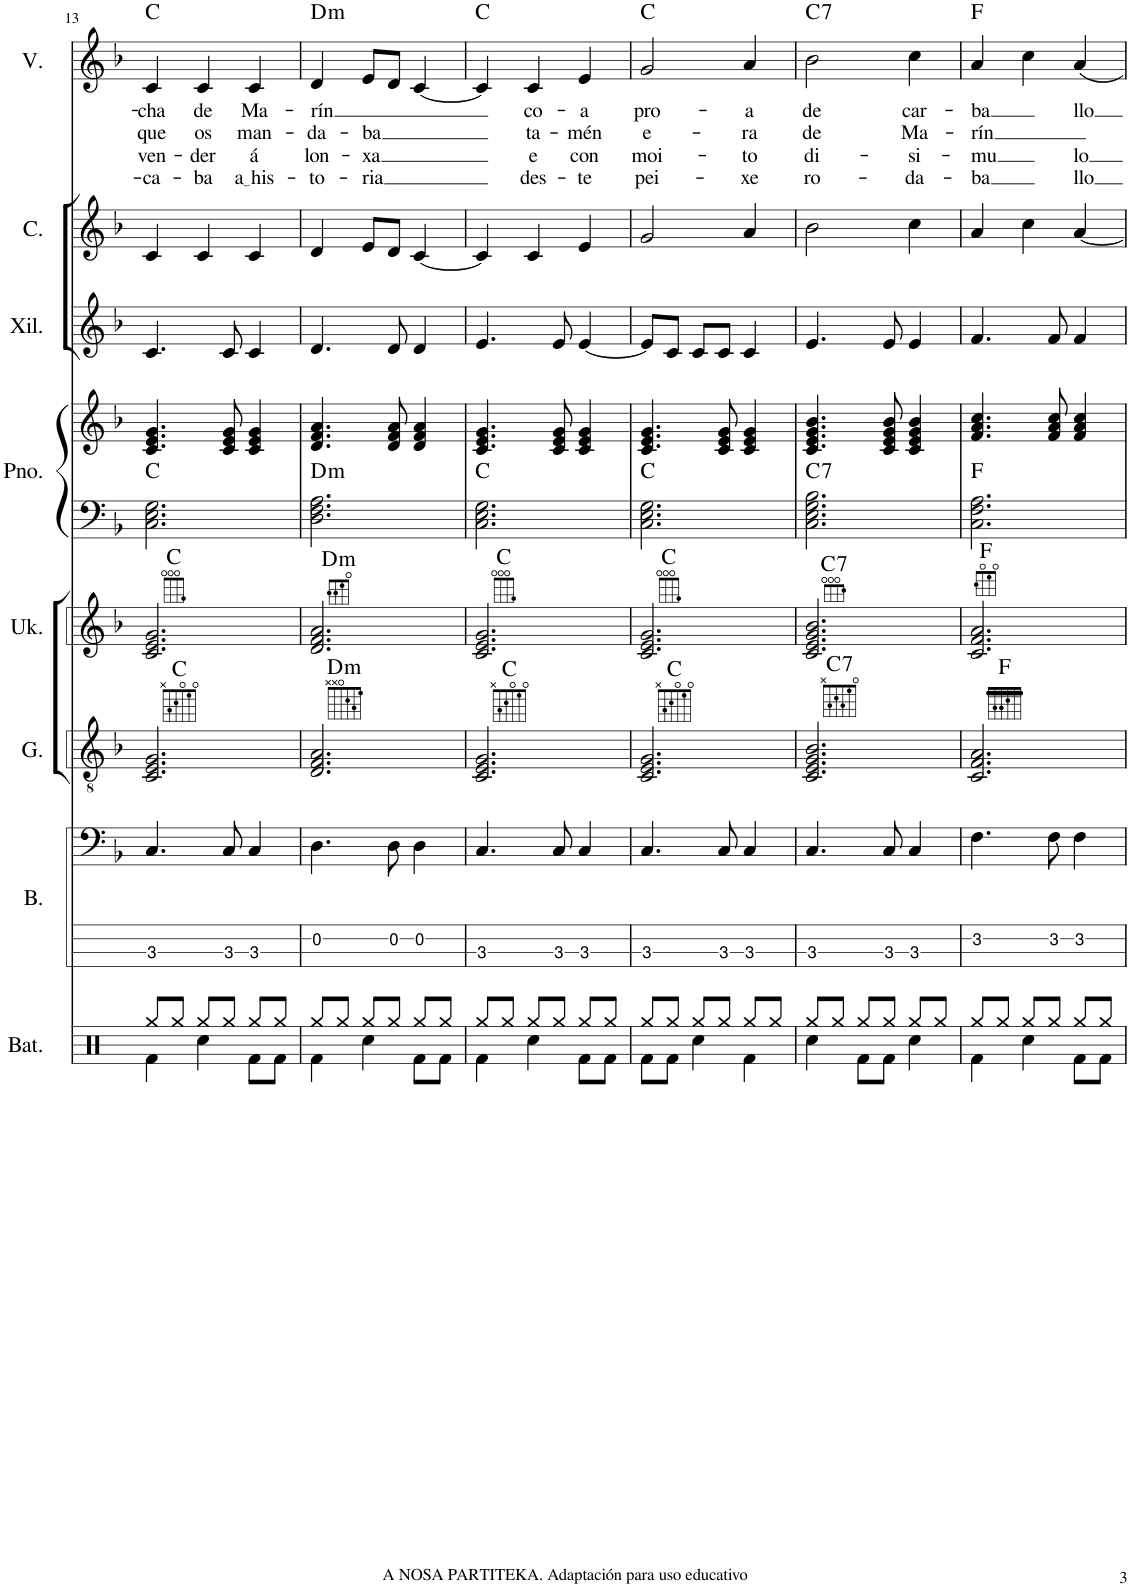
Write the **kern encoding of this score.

**kern	**kern	**kern	**kern	**harte	**kern	**harte	**kern	**kern	**harte	**kern	**kern	**kern	**text	**text	**text	**text	**harte
*part8	*part7	*part7	*part6	*part6	*part5	*part5	*part4	*part4	*part4	*part3	*part2	*part1	*part1	*part1	*part1	*part1	*part1
*staff10	*staff9	*staff8	*staff7	*	*staff6	*	*staff5	*staff4	*	*staff3	*staff2	*staff1	*staff1	*staff1	*staff1	*staff1	*
*I"Batería	*I"Baixo	*	*I"Guitarra	*	*I"Ukelele	*	*I"Piano	*	*	*I"Xilófono	*I"Carillón	*I"Voz	*	*	*	*	*
*I'Bat.	*I'B.	*	*I'G.	*	*I'Uk.	*	*I'Pno.	*	*	*I'Xil.	*I'C.	*I'V.	*	*	*	*	*
!!LO:PB:g=z
*clefX	*	*clefF4	*clefGv2	*	*clefG2	*	*clefF4	*clefG2	*	*clefG2	*clefG2	*clefG2	*	*	*	*	*
*	*Trd7c12	*Trd7c12	*	*	*	*	*	*	*	*Trd-7c-12	*Trd-14c-24	*	*	*	*	*	*
*k[]	*k[b-]	*k[b-]	*k[b-]	*	*k[b-]	*	*k[b-]	*k[b-]	*	*k[b-]	*k[b-]	*k[b-]	*	*	*	*	*
*M3/4	*M3/4	*M3/4	*M3/4	*	*M3/4	*	*M3/4	*M3/4	*	*M3/4	*M3/4	*M3/4	*	*	*	*	*
=13	=13	=13	=13	=13	=13	=13	=13	=13	=13	=13	=13	=13	=13	=13	=13	=13	=13
*^	*	*	*	*	*	*	*	*	*	*	*	*	*	*	*	*	*
!	!	!	!	!	!	!	!	!	!	!	!	!	!	!LO:LY:b	!LO:LY:b	!LO:LY:b	!LO:LY:b	!
8Rgg/L	4Rf\	4.C	4.C/	2.C/ 2.E/ 2.G/	C:maj	2.c/ 2.e/ 2.g/	C:maj	2.C\ 2.E\ 2.G\	4.c/ 4.e/ 4.g/	C:maj	4.c/	4c/	4c/	-cha	que	ven-	-ca-	C:maj
8Rgg/J	.	.	.	.	.	.	.	.	.	.	.	.	.	.	.	.	.	.
!	!	!	!	!	!	!	!	!	!	!	!	!	!	!LO:LY:b	!LO:LY:b	!LO:LY:b	!LO:LY:b	!
8Rgg/L	4Rcc\	.	.	.	.	.	.	.	.	.	.	4c/	4c/	de	os	-der	-ba	.
8Rgg/J	.	8C	8C/	.	.	.	.	.	8c/ 8e/ 8g/	.	8c/	.	.	.	.	.	.	.
!	!	!	!	!	!	!	!	!	!	!	!	!	!	!LO:LY:b	!LO:LY:b	!LO:LY:b	!LO:LY:b	!
8Rgg/L	8Rf\L	4C	4C/	.	.	.	.	.	4c/ 4e/ 4g/	.	4c/	4c/	4c/	Ma-	man-	á	a his	.
8Rgg/J	8Rf\J	.	.	.	.	.	.	.	.	.	.	.	.	.	.	.	.	.
=14	=14	=14	=14	=14	=14	=14	=14	=14	=14	=14	=14	=14	=14	=14	=14	=14	=14	=14
!	!	!	!	!	!LO:H:kt=m	!	!LO:H:kt=m	!	!	!LO:H:kt=m	!	!	!	!LO:LY:b	!LO:LY:b	!LO:LY:b	!LO:LY:b	!LO:H:kt=m
8Rgg/L	4Rf\	4.D	4.D\	2.D/ 2.F/ 2.A/	D:min	2.d/ 2.f/ 2.a/	D:min	2.D\ 2.F\ 2.A\	4.d/ 4.f/ 4.a/	D:min	4.d/	4d/	4d/	-rín	-da-	lon-	-to-	D:min
8Rgg/J	.	.	.	.	.	.	.	.	.	.	.	.	.	.	.	.	.	.
!	!	!	!	!	!	!	!	!	!	!	!	!	!	!	!LO:LY:b	!LO:LY:b	!LO:LY:b	!
8Rgg/L	4Rcc\	.	.	.	.	.	.	.	.	.	.	8e/L	8e/L	.	-ba	-xa	-ria	.
8Rgg/J	.	8D	8D\	.	.	.	.	.	8d/ 8f/ 8a/	.	8d/	8d/J	8d/J	.	.	.	.	.
8Rgg/L	8Rf\L	4D	4D\	.	.	.	.	.	4d/ 4f/ 4a/	.	4d/	[4c/	[4c/	.	.	.	.	.
8Rgg/J	8Rf\J	.	.	.	.	.	.	.	.	.	.	.	.	.	.	.	.	.
=15	=15	=15	=15	=15	=15	=15	=15	=15	=15	=15	=15	=15	=15	=15	=15	=15	=15	=15
8Rgg/L	4Rf\	4.C	4.C/	2.C/ 2.E/ 2.G/	C:maj	2.c/ 2.e/ 2.g/	C:maj	2.C\ 2.E\ 2.G\	4.c/ 4.e/ 4.g/	C:maj	4.e/	4c/]	4c/]	.	.	.	.	C:maj
8Rgg/J	.	.	.	.	.	.	.	.	.	.	.	.	.	.	.	.	.	.
!	!	!	!	!	!	!	!	!	!	!	!	!	!	!LO:LY:b	!LO:LY:b	!LO:LY:b	!LO:LY:b	!
8Rgg/L	4Rcc\	.	.	.	.	.	.	.	.	.	.	4c/	4c/	co-	ta-	e	-des-	.
8Rgg/J	.	8C	8C/	.	.	.	.	.	8c/ 8e/ 8g/	.	8e/	.	.	.	.	.	.	.
!	!	!	!	!	!	!	!	!	!	!	!	!	!	!LO:LY:b	!LO:LY:b	!LO:LY:b	!LO:LY:b	!
8Rgg/L	8Rf\L	4C	4C/	.	.	.	.	.	4c/ 4e/ 4g/	.	[4e/	4e/	4e/	-a	-mén	con	-te	.
8Rgg/J	8Rf\J	.	.	.	.	.	.	.	.	.	.	.	.	.	.	.	.	.
=16	=16	=16	=16	=16	=16	=16	=16	=16	=16	=16	=16	=16	=16	=16	=16	=16	=16	=16
!	!	!	!	!	!	!	!	!	!	!	!	!	!	!LO:LY:b	!LO:LY:b	!LO:LY:b	!LO:LY:b	!
8Rgg/L	8Rf\L	4.C	4.C/	2.C/ 2.E/ 2.G/	C:maj	2.c/ 2.e/ 2.g/	C:maj	2.C\ 2.E\ 2.G\	4.c/ 4.e/ 4.g/	C:maj	8e/L]	2g/	2g/	pro-	e-	moi-	pei-	C:maj
8Rgg/J	8Rf\J	.	.	.	.	.	.	.	.	.	8c/J	.	.	.	.	.	.	.
8Rgg/L	4Rcc\	.	.	.	.	.	.	.	.	.	8c/L	.	.	.	.	.	.	.
8Rgg/J	.	8C	8C/	.	.	.	.	.	8c/ 8e/ 8g/	.	8c/J	.	.	.	.	.	.	.
!	!	!	!	!	!	!	!	!	!	!	!	!	!	!LO:LY:b	!LO:LY:b	!LO:LY:b	!LO:LY:b	!
8Rgg/L	4Rf\	4C	4C/	.	.	.	.	.	4c/ 4e/ 4g/	.	4c/	4a/	4a/	-a	-ra	-to	-xe	.
8Rgg/J	.	.	.	.	.	.	.	.	.	.	.	.	.	.	.	.	.	.
=17	=17	=17	=17	=17	=17	=17	=17	=17	=17	=17	=17	=17	=17	=17	=17	=17	=17	=17
!	!	!	!	!	!LO:H:kt=7	!	!LO:H:kt=7	!	!	!LO:H:kt=7	!	!	!	!LO:LY:b	!LO:LY:b	!LO:LY:b	!LO:LY:b	!LO:H:kt=7
8Rgg/L	4Rcc\	4.C	4.C/	2.C/ 2.E/ 2.G/ 2.B-/	C:7	2.c/ 2.e/ 2.g/ 2.b-/	C:7	2.C\ 2.E\ 2.G\ 2.B-\	4.c/ 4.e/ 4.g/ 4.b-/	C:7	4.e/	2b-\	2b-\	de	de	di-	ro-	C:7
8Rgg/J	.	.	.	.	.	.	.	.	.	.	.	.	.	.	.	.	.	.
8Rgg/L	8Rf\L	.	.	.	.	.	.	.	.	.	.	.	.	.	.	.	.	.
8Rgg/J	8Rf\J	8C	8C/	.	.	.	.	.	8c/ 8e/ 8g/ 8b-/	.	8e/	.	.	.	.	.	.	.
!	!	!	!	!	!	!	!	!	!	!	!	!	!	!LO:LY:b	!LO:LY:b	!LO:LY:b	!LO:LY:b	!
8Rgg/L	4Rcc\	4C	4C/	.	.	.	.	.	4c/ 4e/ 4g/ 4b-/	.	4e/	4cc\	4cc\	car-	Ma-	-si-	-da-	.
8Rgg/J	.	.	.	.	.	.	.	.	.	.	.	.	.	.	.	.	.	.
=18	=18	=18	=18	=18	=18	=18	=18	=18	=18	=18	=18	=18	=18	=18	=18	=18	=18	=18
!	!	!	!	!	!	!	!	!	!	!	!	!	!	!LO:LY:b	!LO:LY:b	!LO:LY:b	!LO:LY:b	!
8Rgg/L	4Rf\	4.F	4.F\	2.C/ 2.F/ 2.A/	F:maj	2.c/ 2.f/ 2.a/	F:maj	2.C\ 2.F\ 2.A\	4.f/ 4.a/ 4.cc/	F:maj	4.f/	4a/	4a/	-ba	-rín	-mu	-ba	F:maj
8Rgg/J	.	.	.	.	.	.	.	.	.	.	.	.	.	.	.	.	.	.
8Rgg/L	4Rcc\	.	.	.	.	.	.	.	.	.	.	4cc\	4cc\	.	.	.	.	.
8Rgg/J	.	8F	8F\	.	.	.	.	.	8f/ 8a/ 8cc/	.	8f/	.	.	.	.	.	.	.
!	!	!	!	!	!	!	!	!	!	!	!	!	!	!LO:LY:b	!	!LO:LY:b	!LO:LY:b	!
8Rgg/L	8Rf\L	4F	4F\	.	.	.	.	.	4f/ 4a/ 4cc/	.	4f/	[4a/	4a/	llo	.	lo	llo	.
8Rgg/J	8Rf\J	.	.	.	.	.	.	.	.	.	.	.	.	.	.	.	.	.
*v	*v	*	*	*	*	*	*	*	*	*	*	*	*	*	*	*	*	*
=	=	=	=	=	=	=	=	=	=	=	=	=	=	=	=	=	=
*-	*-	*-	*-	*-	*-	*-	*-	*-	*-	*-	*-	*-	*-	*-	*-	*-	*-
